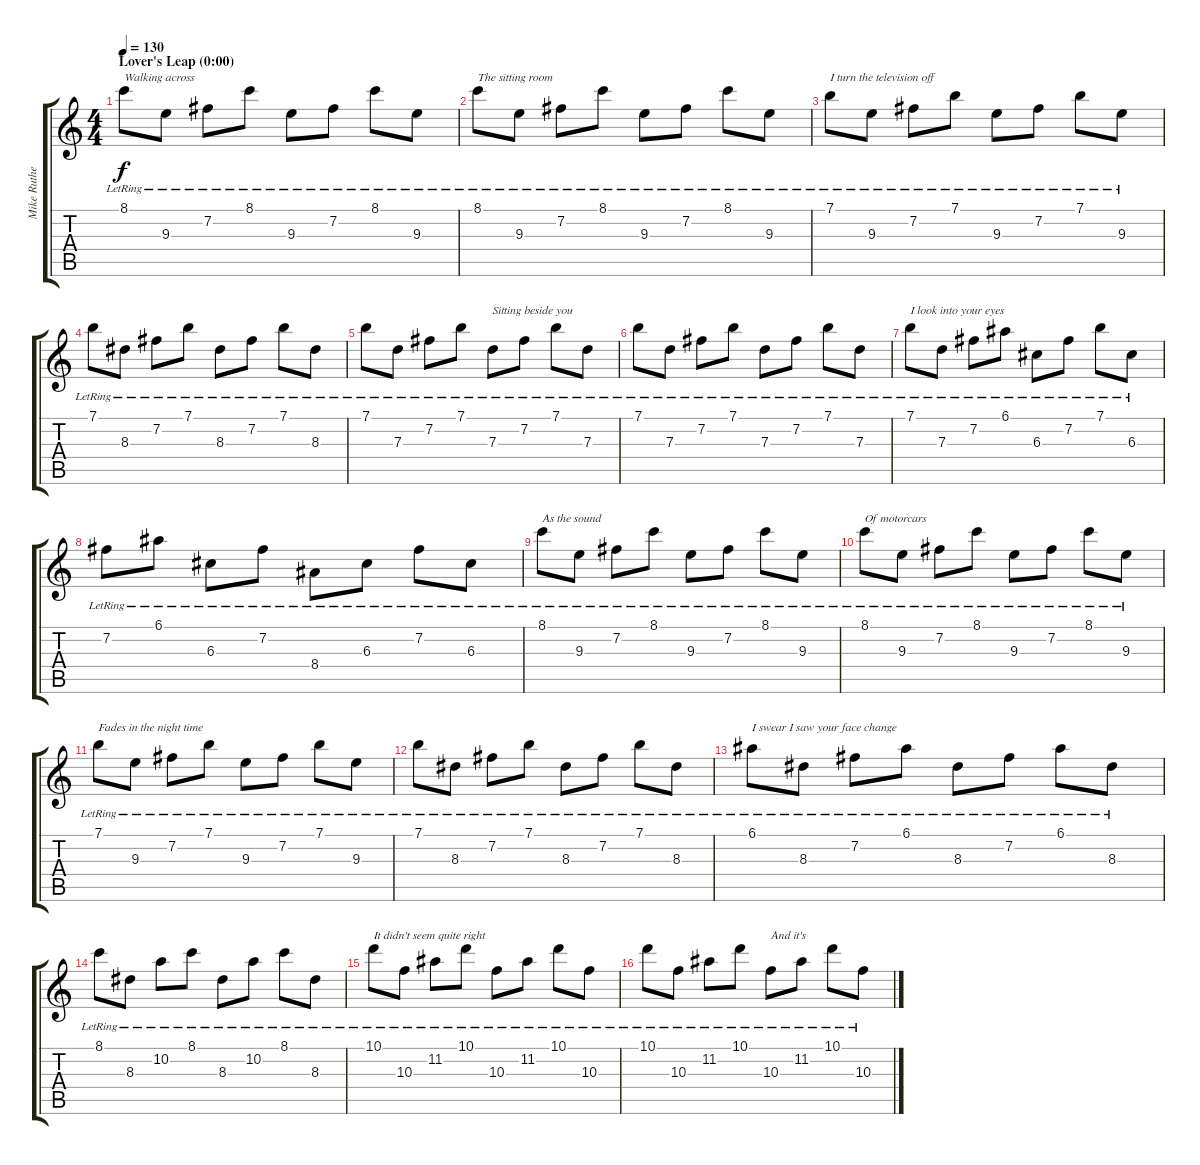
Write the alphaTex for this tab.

\track ("Mike Rutherford (12-string guitar 1)" "Mike Ruthe") {instrument acousticguitarnylon}
\staff {score tabs}
\tuning (E4 B3 G3 D3 A2 E2) {hide}
\ts (4 4)
\section ("" "Lover's Leap (0:00)")
\tempo 130
\clef g2
\ks c
8.1{lr}.8{txt "Walking across" dy f instrument acousticguitarnylon} 9.3{lr}.8 7.2{lr}.8 8.1{lr}.8 9.3{lr}.8 7.2{lr}.8 8.1{lr}.8 9.3{lr}.8 |
8.1{lr}.8{txt "The sitting room"} 9.3{lr}.8 7.2{lr}.8 8.1{lr}.8 9.3{lr}.8 7.2{lr}.8 8.1{lr}.8 9.3{lr}.8 |
7.1{lr}.8{txt "I turn the television off"} 9.3{lr}.8 7.2{lr}.8 7.1{lr}.8 9.3{lr}.8 7.2{lr}.8 7.1{lr}.8 9.3{lr}.8 |
7.1{lr}.8 8.3{lr}.8 7.2{lr}.8 7.1{lr}.8 8.3{lr}.8 7.2{lr}.8 7.1{lr}.8 8.3{lr}.8 |
7.1{lr}.8 7.3{lr}.8 7.2{lr}.8 7.1{lr}.8 7.3{lr}.8{txt "Sitting beside you"} 7.2{lr}.8 7.1{lr}.8 7.3{lr}.8 |
7.1{lr}.8 7.3{lr}.8 7.2{lr}.8 7.1{lr}.8 7.3{lr}.8 7.2{lr}.8 7.1{lr}.8 7.3{lr}.8 |
7.1{lr}.8{txt "I look into your eyes"} 7.3{lr}.8 7.2{lr}.8 6.1{lr}.8 6.3{lr}.8 7.2{lr}.8 7.1{lr}.8 6.3{lr}.8 |
7.2{lr}.8 6.1{lr}.8 6.3{lr}.8 7.2{lr}.8 8.4{lr}.8 6.3{lr}.8 7.2{lr}.8 6.3{lr}.8 |
8.1{lr}.8{txt "As the sound"} 9.3{lr}.8 7.2{lr}.8 8.1{lr}.8 9.3{lr}.8 7.2{lr}.8 8.1{lr}.8 9.3{lr}.8 |
8.1{lr}.8{txt "Of motorcars"} 9.3{lr}.8 7.2{lr}.8 8.1{lr}.8 9.3{lr}.8 7.2{lr}.8 8.1{lr}.8 9.3{lr}.8 |
7.1{lr}.8{txt "Fades in the night time"} 9.3{lr}.8 7.2{lr}.8 7.1{lr}.8 9.3{lr}.8 7.2{lr}.8 7.1{lr}.8 9.3{lr}.8 |
7.1{lr}.8 8.3{lr}.8 7.2{lr}.8 7.1{lr}.8 8.3{lr}.8 7.2{lr}.8 7.1{lr}.8 8.3{lr}.8 |
6.1{lr}.8{txt "I swear I saw your face change"} 8.3{lr}.8 7.2{lr}.8 6.1{lr}.8 8.3{lr}.8 7.2{lr}.8 6.1{lr}.8 8.3{lr}.8 |
8.1{lr}.8 8.3{lr}.8 10.2{lr}.8 8.1{lr}.8 8.3{lr}.8 10.2{lr}.8 8.1{lr}.8 8.3{lr}.8 |
10.1{lr}.8{txt "It didn't seem quite right"} 10.3{lr}.8 11.2{lr}.8 10.1{lr}.8 10.3{lr}.8 11.2{lr}.8 10.1{lr}.8 10.3{lr}.8 |
10.1{lr}.8 10.3{lr}.8 11.2{lr}.8 10.1{lr}.8 10.3{lr}.8{txt "And it's"} 11.2{lr}.8 10.1{lr}.8 10.3{lr}.8
